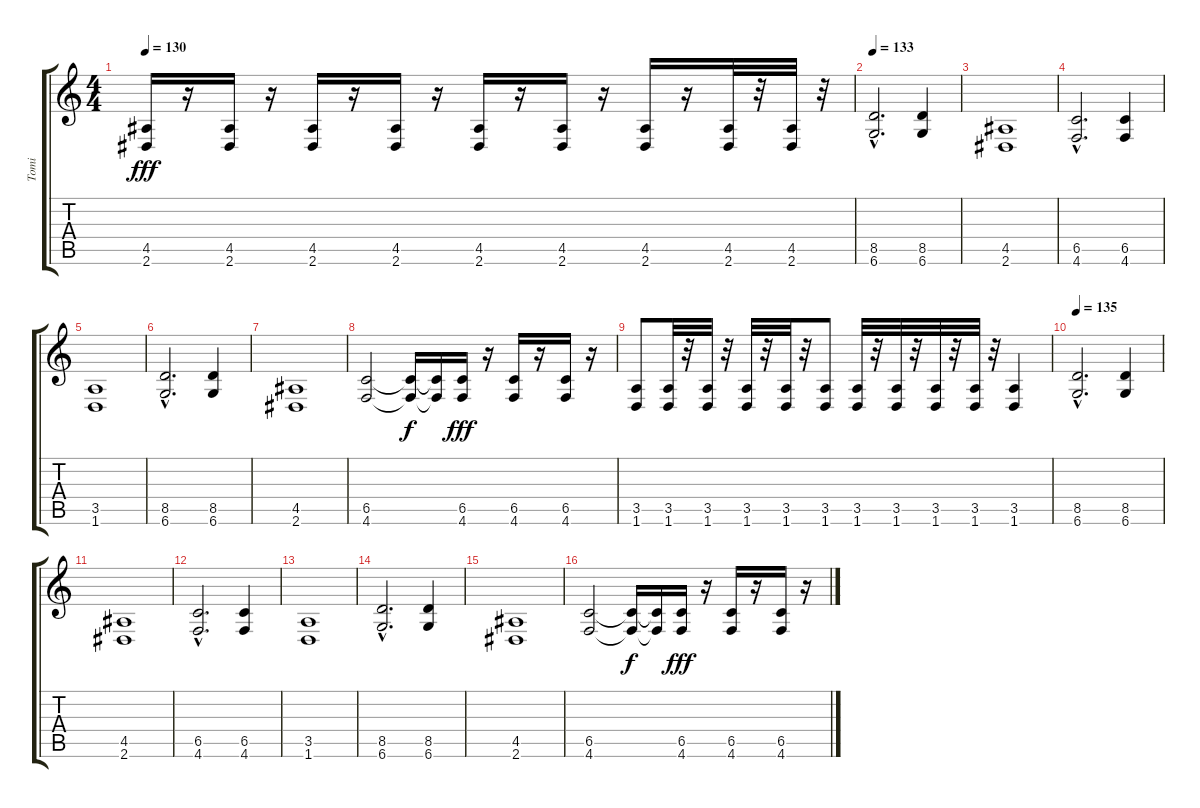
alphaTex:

\track ("Tomi" "Tomi") {instrument distortionguitar}
\staff {score tabs}
\tuning (Db4 Ab3 E3 B2 Gb2 Db2) {hide}
\ts (4 4)
\tempo 130
\clef g2
\ks c
(4.5 2.6).16{dy fff} r.16 (4.5 2.6).16 r.16 (4.5 2.6).16 r.16 (4.5 2.6).16 r.16 (4.5 2.6).16 r.16 (4.5 2.6).16 r.16 (4.5 2.6).16 r.16 (4.5 2.6).32 r.32 (4.5 2.6).32 r.32 |
\tempo 133
(8.5{hac} 6.6{hac}).2{d} (8.5 6.6).4 |
(4.5 2.6).1 |
(6.5{hac} 4.6{hac}).2{d} (6.5 4.6).4 |
(3.5 1.6).1 |
(8.5{hac} 6.6{hac}).2{d} (8.5 6.6).4 |
(4.5 2.6).1 |
(6.5 4.6).2 (6.5{t} 4.6{t}).16{dy f} (6.5{t} 4.6{t}).16 (6.5 4.6).16{dy fff} r.16 (6.5 4.6).16 r.16 (6.5 4.6).16 r.16 |
(3.5 1.6).8 (3.5 1.6).32 r.32 (3.5 1.6).32 r.32 (3.5 1.6).32 r.32 (3.5 1.6).32 r.32 (3.5 1.6).8 (3.5 1.6).32 r.32 (3.5 1.6).32 r.32 (3.5 1.6).32 r.32 (3.5 1.6).32 r.32 (3.5 1.6).4 |
\tempo 135
(8.5{hac} 6.6{hac}).2{d} (8.5 6.6).4 |
(4.5 2.6).1 |
(6.5{hac} 4.6{hac}).2{d} (6.5 4.6).4 |
(3.5 1.6).1 |
(8.5{hac} 6.6{hac}).2{d} (8.5 6.6).4 |
(4.5 2.6).1 |
(6.5 4.6).2 (6.5{t} 4.6{t}).16{dy f} (6.5{t} 4.6{t}).16 (6.5 4.6).16{dy fff} r.16 (6.5 4.6).16 r.16 (6.5 4.6).16 r.16
